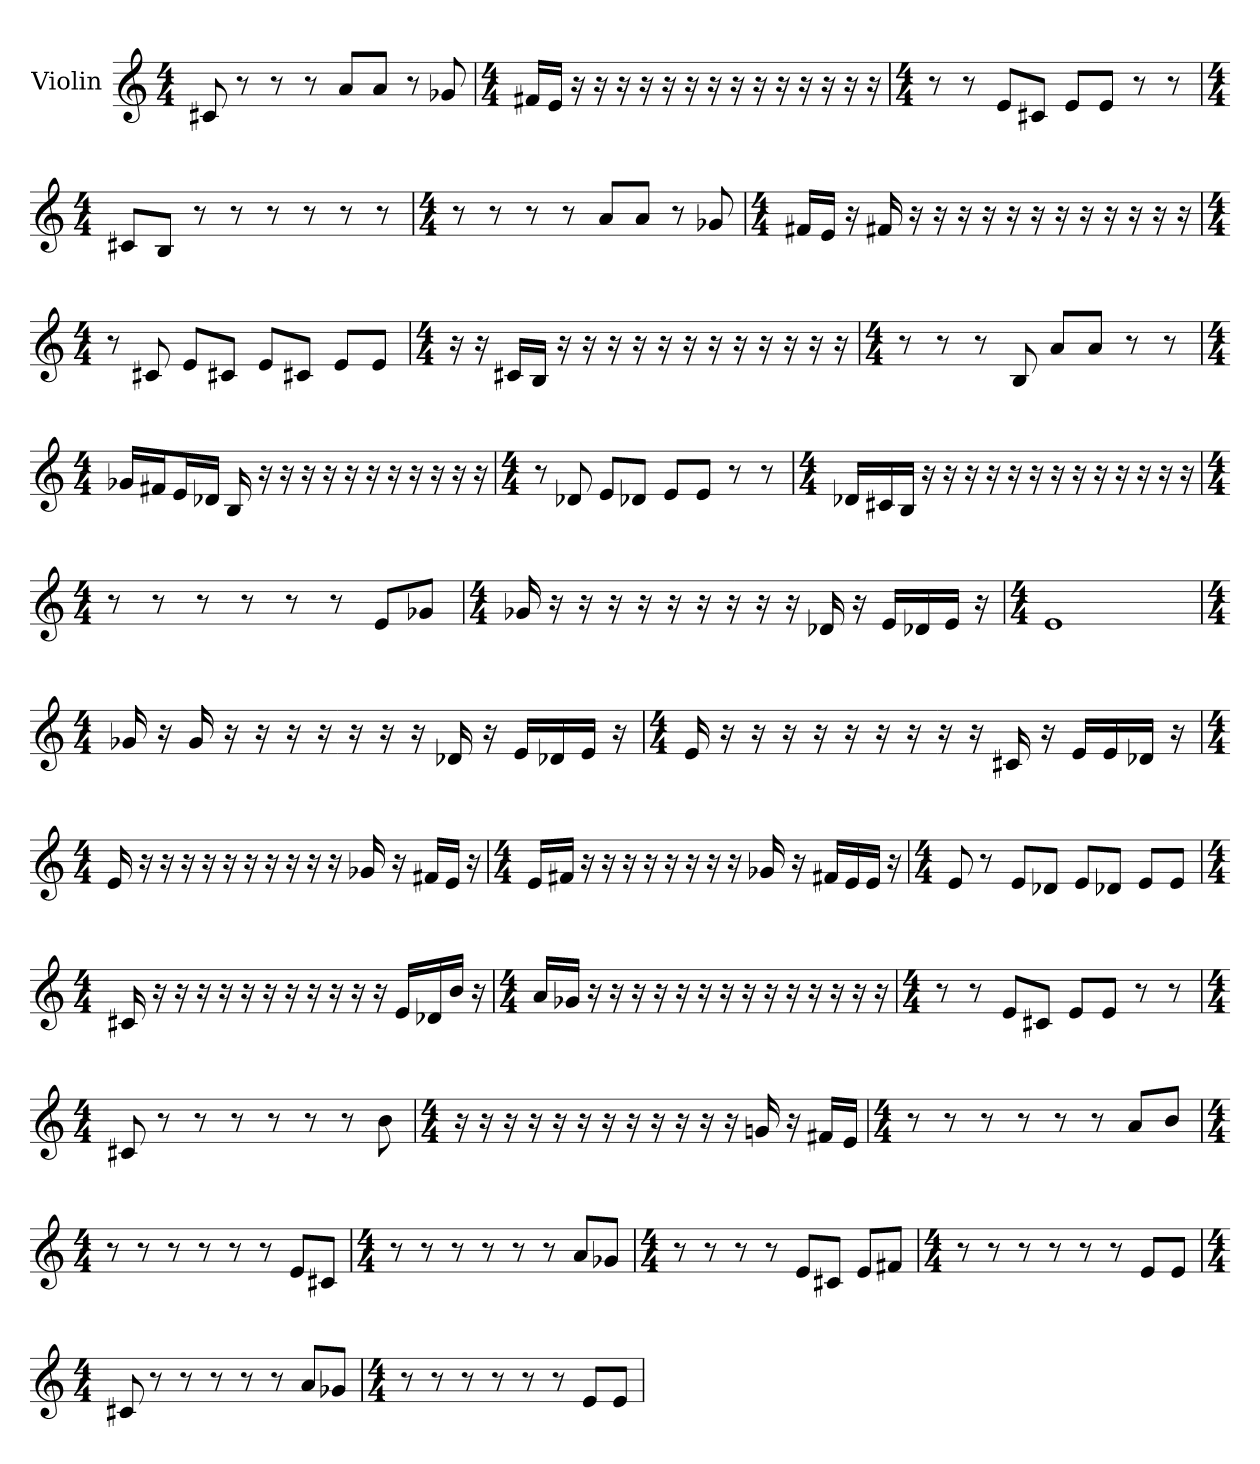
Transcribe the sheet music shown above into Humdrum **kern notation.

**kern
*part1
*staff1
*I"Violin
*I'Vln
*M4/4
=
8c#X
8r
8r
8r
8aL
8aJ
8r
8g-X
=
*M4/4
16f#XLL
16eJJ
16r
16r
16r
16r
16r
16r
16r
16r
16r
16r
16r
16r
16r
16r
=
*M4/4
8r
8r
8eL
8c#XJ
8eL
8eJ
8r
8r
=
*M4/4
8c#XL
8BJ
8r
8r
8r
8r
8r
8r
=
*M4/4
8r
8r
8r
8r
8aL
8aJ
8r
8g-X
=
*M4/4
16f#XLL
16eJJ
16r
16f#X
16r
16r
16r
16r
16r
16r
16r
16r
16r
16r
16r
16r
=
*M4/4
8r
8c#X
8eL
8c#XJ
8eL
8c#XJ
8eL
8eJ
=
*M4/4
16r
16r
16c#XLL
16BJJ
16r
16r
16r
16r
16r
16r
16r
16r
16r
16r
16r
16r
=
*M4/4
8r
8r
8r
8B
8aL
8aJ
8r
8r
=
*M4/4
16g-XLL
16f#XJ
16eL
16d-XJJ
16B
16r
16r
16r
16r
16r
16r
16r
16r
16r
16r
16r
=
*M4/4
8r
8d-X
8eL
8d-XJ
8eL
8eJ
8r
8r
=
*M4/4
16d-XLL
16c#X
16BJJ
16r
16r
16r
16r
16r
16r
16r
16r
16r
16r
16r
16r
16r
=
*M4/4
8r
8r
8r
8r
8r
8r
8eL
8g-XJ
=
*M4/4
16g-X
16r
16r
16r
16r
16r
16r
16r
16r
16r
16d-X
16r
16eLL
16d-X
16eJJ
16r
=
*M4/4
1e
=
*M4/4
16g-X
16r
16g-
16r
16r
16r
16r
16r
16r
16r
16d-X
16r
16eLL
16d-X
16eJJ
16r
=
*M4/4
16e
16r
16r
16r
16r
16r
16r
16r
16r
16r
16c#X
16r
16eLL
16e
16d-XJJ
16r
=
*M4/4
16e
16r
16r
16r
16r
16r
16r
16r
16r
16r
16r
16g-X
16r
16f#XLL
16eJJ
16r
=
*M4/4
16eLL
16f#XJJ
16r
16r
16r
16r
16r
16r
16r
16r
16g-X
16r
16f#XLL
16e
16eJJ
16r
=
*M4/4
8e
8r
8eL
8d-XJ
8eL
8d-XJ
8eL
8eJ
=
*M4/4
16c#X
16r
16r
16r
16r
16r
16r
16r
16r
16r
16r
16r
16eLL
16d-X
16bJJ
16r
=
*M4/4
16aLL
16g-XJJ
16r
16r
16r
16r
16r
16r
16r
16r
16r
16r
16r
16r
16r
16r
=
*M4/4
8r
8r
8eL
8c#XJ
8eL
8eJ
8r
8r
=
*M4/4
8c#X
8r
8r
8r
8r
8r
8r
8b
=
*M4/4
16r
16r
16r
16r
16r
16r
16r
16r
16r
16r
16r
16r
16gn
16r
16f#XLL
16eJJ
=
*M4/4
8r
8r
8r
8r
8r
8r
8aL
8bJ
=
*M4/4
8r
8r
8r
8r
8r
8r
8eL
8c#XJ
=
*M4/4
8r
8r
8r
8r
8r
8r
8aL
8g-XJ
=
*M4/4
8r
8r
8r
8r
8eL
8c#XJ
8eL
8f#XJ
=
*M4/4
8r
8r
8r
8r
8r
8r
8eL
8eJ
=
*M4/4
8c#X
8r
8r
8r
8r
8r
8aL
8g-XJ
=
*M4/4
8r
8r
8r
8r
8r
8r
8eL
8eJ
=
*-
